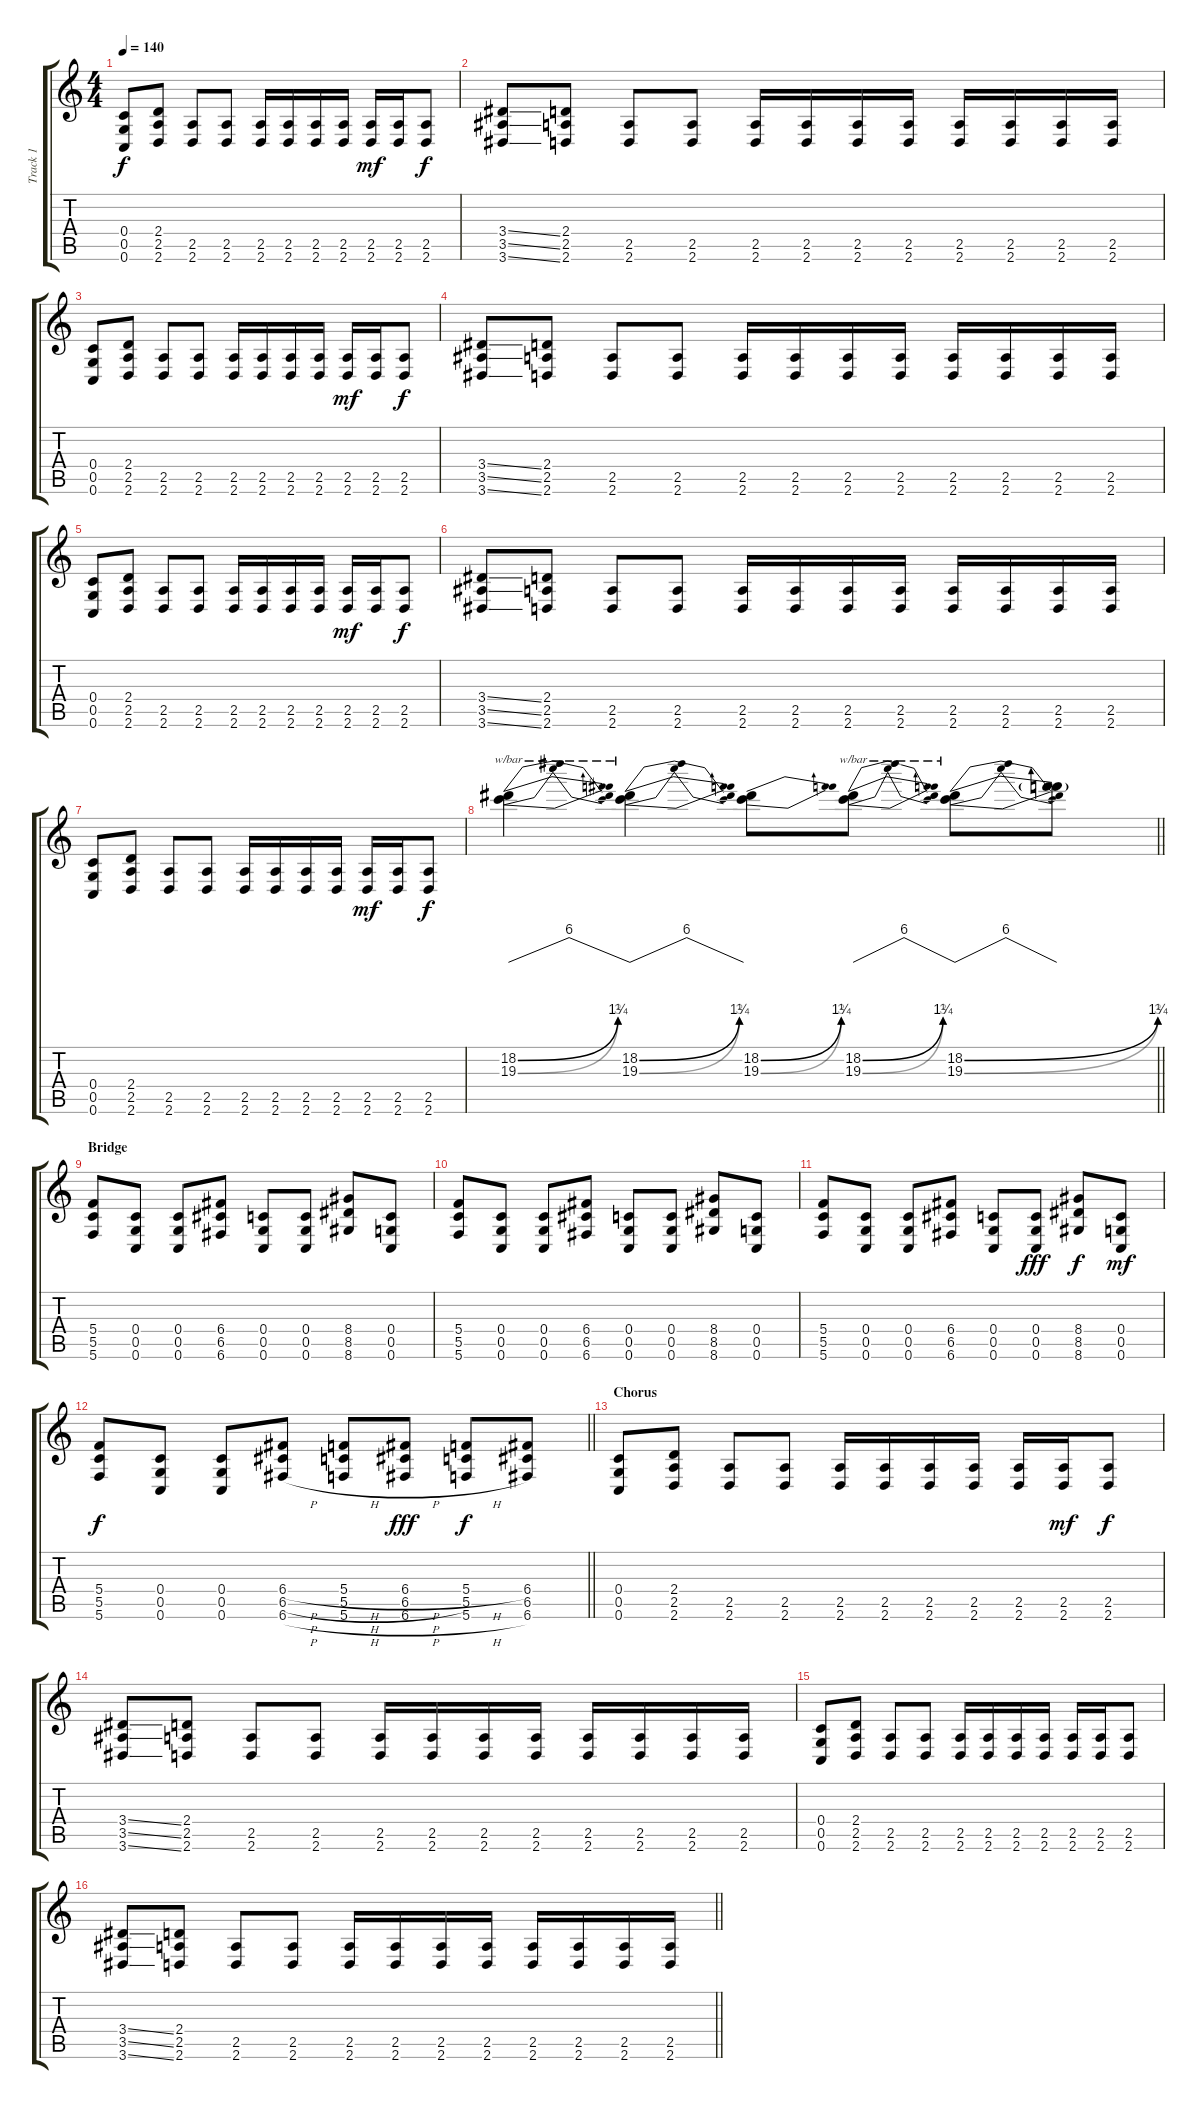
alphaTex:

\track ("Track 1" "Track 1") {instrument distortionguitar}
\staff {score tabs}
\tuning (D4 A3 F3 C3 G2 C2) {hide}
\ts (4 4)
\tempo 140
\clef g2
\ks c
(0.4 0.5 0.6).8{dy f} (2.4 2.5 2.6).8 (2.5 2.6).8 (2.5 2.6).8 (2.5 2.6).16 (2.5 2.6).16 (2.5 2.6).16 (2.5 2.6).16 (2.5 2.6).16{dy mf} (2.5 2.6).16 (2.5 2.6).8{dy f} |
(3.4{ss} 3.5{ss} 3.6{ss}).8 (2.4 2.5 2.6).8 (2.5 2.6).8 (2.5 2.6).8 (2.5 2.6).16 (2.5 2.6).16 (2.5 2.6).16 (2.5 2.6).16 (2.5 2.6).16 (2.5 2.6).16 (2.5 2.6).16 (2.5 2.6).16 |
(0.4 0.5 0.6).8 (2.4 2.5 2.6).8 (2.5 2.6).8 (2.5 2.6).8 (2.5 2.6).16 (2.5 2.6).16 (2.5 2.6).16 (2.5 2.6).16 (2.5 2.6).16{dy mf} (2.5 2.6).16 (2.5 2.6).8{dy f} |
(3.4{ss} 3.5{ss} 3.6{ss}).8 (2.4 2.5 2.6).8 (2.5 2.6).8 (2.5 2.6).8 (2.5 2.6).16 (2.5 2.6).16 (2.5 2.6).16 (2.5 2.6).16 (2.5 2.6).16 (2.5 2.6).16 (2.5 2.6).16 (2.5 2.6).16 |
(0.4 0.5 0.6).8 (2.4 2.5 2.6).8 (2.5 2.6).8 (2.5 2.6).8 (2.5 2.6).16 (2.5 2.6).16 (2.5 2.6).16 (2.5 2.6).16 (2.5 2.6).16{dy mf} (2.5 2.6).16 (2.5 2.6).8{dy f} |
(3.4{ss} 3.5{ss} 3.6{ss}).8 (2.4 2.5 2.6).8 (2.5 2.6).8 (2.5 2.6).8 (2.5 2.6).16 (2.5 2.6).16 (2.5 2.6).16 (2.5 2.6).16 (2.5 2.6).16 (2.5 2.6).16 (2.5 2.6).16 (2.5 2.6).16 |
(0.4 0.5 0.6).8 (2.4 2.5 2.6).8 (2.5 2.6).8 (2.5 2.6).8 (2.5 2.6).16 (2.5 2.6).16 (2.5 2.6).16 (2.5 2.6).16 (2.5 2.6).16{dy mf} (2.5 2.6).16 (2.5 2.6).8{dy f} |
\barLineRight lightlight
(18.2{be (bend 0 0 60 5)} 19.3{be (bend 0 0 60 12)}).4{tbe (dip default 0 0 30 24 60 0)} (18.2{be (bend 0 0 60 5)} 19.3{be (bend 0 0 60 12)}).4{tbe (dip default 0 0 30 24 60 0)} (18.2{be (bend 0 0 60 5)} 19.3{be (bend 0 0 60 12)}).8 (18.2{be (bend 0 0 60 5)} 19.3{be (bend 0 0 60 12)}).8{tbe (dip default 0 0 30 24 60 0)} (18.2{be (bend 0 0 60 5)} 19.3{be (bend 0 0 60 12)}).8{tbe (dip default 0 0 30 24 60 0)} (18.2{t} 19.3{t}).8 |
\section ("" "Bridge")
(5.4 5.5 5.6).8 (0.4 0.5 0.6).8 (0.4 0.5 0.6).8 (6.4 6.5 6.6).8 (0.4 0.5 0.6).8 (0.4 0.5 0.6).8 (8.4 8.5 8.6).8 (0.4 0.5 0.6).8 |
(5.4 5.5 5.6).8 (0.4 0.5 0.6).8 (0.4 0.5 0.6).8 (6.4 6.5 6.6).8 (0.4 0.5 0.6).8 (0.4 0.5 0.6).8 (8.4 8.5 8.6).8 (0.4 0.5 0.6).8 |
(5.4 5.5 5.6).8 (0.4 0.5 0.6).8 (0.4 0.5 0.6).8 (6.4 6.5 6.6).8 (0.4 0.5 0.6).8 (0.4 0.5 0.6).8{dy fff} (8.4 8.5 8.6).8{dy f} (0.4 0.5 0.6).8{dy mf} |
\barLineRight lightlight
(5.4 5.5 5.6).8{dy f} (0.4 0.5 0.6).8 (0.4 0.5 0.6).8 (6.4{h} 6.5{h} 6.6{h}).8 (5.4{h} 5.5{h} 5.6{h}).8 (6.4{h} 6.5{h} 6.6{h}).8{dy fff} (5.4{h} 5.5 5.6{h}).8{dy f} (6.4 6.5 6.6).8 |
\section ("" "Chorus")
(0.4 0.5 0.6).8 (2.4 2.5 2.6).8 (2.5 2.6).8 (2.5 2.6).8 (2.5 2.6).16 (2.5 2.6).16 (2.5 2.6).16 (2.5 2.6).16 (2.5 2.6).16 (2.5 2.6).16{dy mf} (2.5 2.6).8{dy f} |
(3.4{ss} 3.5{ss} 3.6{ss}).8 (2.4 2.5 2.6).8 (2.5 2.6).8 (2.5 2.6).8 (2.5 2.6).16 (2.5 2.6).16 (2.5 2.6).16 (2.5 2.6).16 (2.5 2.6).16 (2.5 2.6).16 (2.5 2.6).16 (2.5 2.6).16 |
(0.4 0.5 0.6).8 (2.4 2.5 2.6).8 (2.5 2.6).8 (2.5 2.6).8 (2.5 2.6).16 (2.5 2.6).16 (2.5 2.6).16 (2.5 2.6).16 (2.5 2.6).16 (2.5 2.6).16 (2.5 2.6).8 |
\barLineRight lightlight
(3.4{ss} 3.5{ss} 3.6{ss}).8 (2.4 2.5 2.6).8 (2.5 2.6).8 (2.5 2.6).8 (2.5 2.6).16 (2.5 2.6).16 (2.5 2.6).16 (2.5 2.6).16 (2.5 2.6).16 (2.5 2.6).16 (2.5 2.6).16 (2.5 2.6).16
